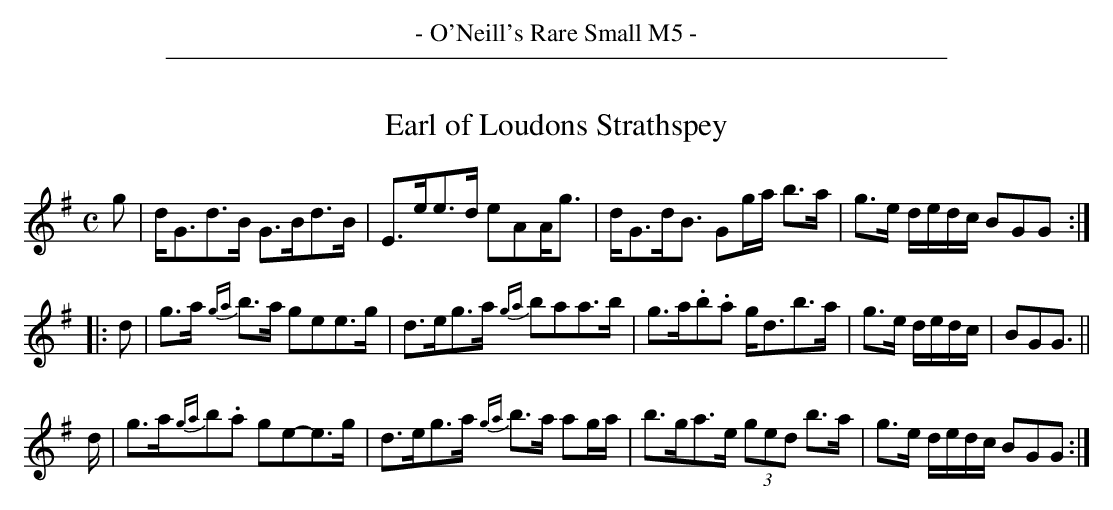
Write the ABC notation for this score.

X:1
T: Earl of Loudons Strathspey
M: C
L: 1/16
K: G
g2 |\
dG3d3B G3Bd3B | E3ee3d e2A2Ag3 |\
dG3dB3 G2ga b3a | g3e dedc B2G2G2 ::
d2 |\
g3a {ga}b3a g2e2e3g | d3eg3a {ga}b2a2a3b |\
g3a.b2.a2 gd3b3a | g3e dedc | B2G2G3 ||
d |\
g3a{ga}b2.a2 g2e2-e3g | d3eg3a {ga}b3a a2ga |\
b3ga3e (3g2e2d2 b3a | g3e dedc B2G2G2 :|
